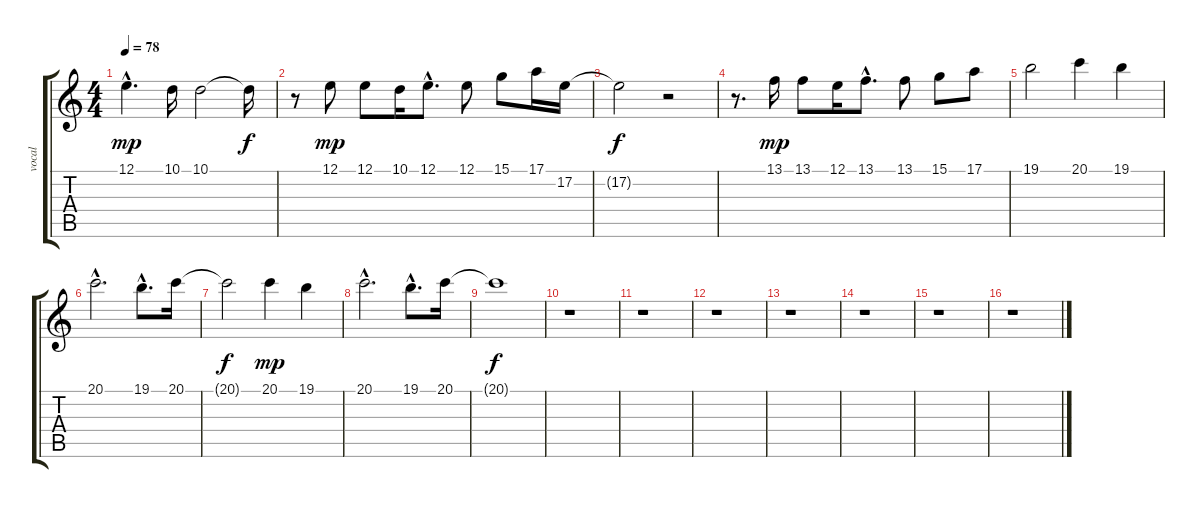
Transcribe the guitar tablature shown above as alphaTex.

\track ("vocal" "vocal") {instrument synthstrings1}
\staff {score tabs}
\tuning (E4 B3 G3 D3 A2 E2) {hide}
\ts (4 4)
\tempo 78
\clef g2
\ks c
12.1{hac}.4{d dy mp} 10.1.16 10.1.2 10.1{t}.16{dy f} |
r.8 12.1.8{dy mp} 12.1.8 10.1.16 12.1{hac}.8{d} 12.1.8 15.1.8 17.1.16 17.2.16 |
17.2{t}.2{dy f} r.2 |
r.8{d} 13.1.16{dy mp} 13.1.8 12.1.16 13.1{hac}.8{d} 13.1.8 15.1.8 17.1.8 |
19.1.2 20.1.4 19.1.4 |
20.1{hac}.2{d} 19.1{hac}.8{d} 20.1.16 |
20.1{t}.2{dy f} 20.1.4{dy mp} 19.1.4 |
20.1{hac}.2{d} 19.1{hac}.8{d} 20.1.16 |
20.1{t}.1{dy f} |
r.1 |
r.1 |
r.1 |
r.1 |
r.1 |
r.1 |
r.1
